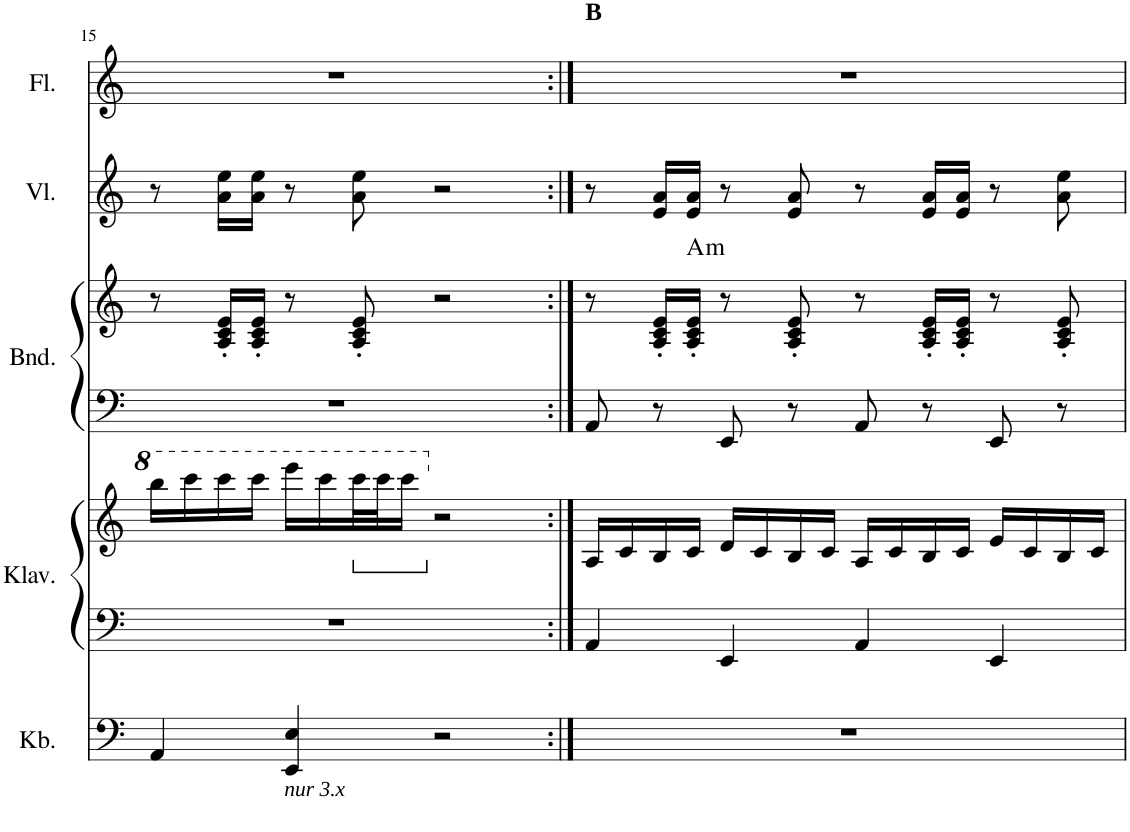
**kern	**kern	**kern	**kern	**kern	**harte	**kern	**kern
*part5	*part4	*part4	*part3	*part3	*part3	*part2	*part1
*staff7	*staff6	*staff5	*staff4	*staff3	*	*staff2	*staff1
*I"Kontrabass	*I"Klavier	*	*I"Bandoneon	*	*	*I"Violine	*I"Floete
*I'Kb.	*I'Klav.	*	*I'Bnd.	*	*	*I'Vl.	*I'Fl.
!!LO:PB:g=z
*clefF4	*clefF4	*clefG2	*clefF4	*clefG2	*	*clefG2	*clefG2
*Trd7c12	*	*	*	*	*	*	*
*k[]	*k[]	*k[]	*k[]	*k[]	*	*k[]	*k[]
*M4/4	*M4/4	*M4/4	*M4/4	*M4/4	*	*M4/4	*M4/4
=15	=15	=15	=15	=15	=15	=15	=15
4AA/	1r	16bbb\LL	1r	8r	.	8r	1r
.	.	16cccc\	.	.	.	.	.
.	.	16cccc\	.	16A/' 16c/' 16e/'LL	.	16a\ 16ee\LL	.
.	.	16cccc\JJ	.	16A/' 16c/' 16e/'JJ	.	16a\ 16ee\JJ	.
!LO:TX:b:i:t=nur 3.x	!	!	!	!	!	!	!
4EE/ 4E/	.	16eeee\LL	.	8r	.	8r	.
.	.	16cccc\	.	.	.	.	.
*	*	*ped	*	*	*	*	*
.	.	32cccc\L	.	8A/' 8c/' 8e/'	.	8a\ 8ee\	.
.	.	32cccc\J	.	.	.	.	.
.	.	16cccc\JJ	.	.	.	.	.
*	*	*Xped	*	*	*	*	*
2r	.	2r	.	2r	.	2r	.
=16:|!	=16:|!	=16:|!	=16:|!	=16:|!	=16:|!	=16:|!	=16:|!
!	!	!	!	!	!	!	!LO:TX:a:B:t=B
1r	4AA/	16A/LL	8AA/	8r	.	8r	1r
.	.	16c/	.	.	.	.	.
.	.	16B/	8r	16A/' 16c/' 16e/'LL	.	16e/ 16a/LL	.
!	!	!	!	!	!LO:H:kt=m	!	!
.	.	16c/JJ	.	16A/' 16c/' 16e/'JJ	A:min	16e/ 16a/JJ	.
.	4EE/	16d/LL	8EE/	8r	.	8r	.
.	.	16c/	.	.	.	.	.
.	.	16B/	8r	8A/' 8c/' 8e/'	.	8e/ 8a/	.
.	.	16c/JJ	.	.	.	.	.
.	4AA/	16A/LL	8AA/	8r	.	8r	.
.	.	16c/	.	.	.	.	.
.	.	16B/	8r	16A/' 16c/' 16e/'LL	.	16e/ 16a/LL	.
.	.	16c/JJ	.	16A/' 16c/' 16e/'JJ	.	16e/ 16a/JJ	.
.	4EE/	16e/LL	8EE/	8r	.	8r	.
.	.	16c/	.	.	.	.	.
.	.	16B/	8r	8A/' 8c/' 8e/'	.	8a\ 8ee\	.
.	.	16c/JJ	.	.	.	.	.
=	=	=	=	=	=	=	=
*-	*-	*-	*-	*-	*-	*-	*-
